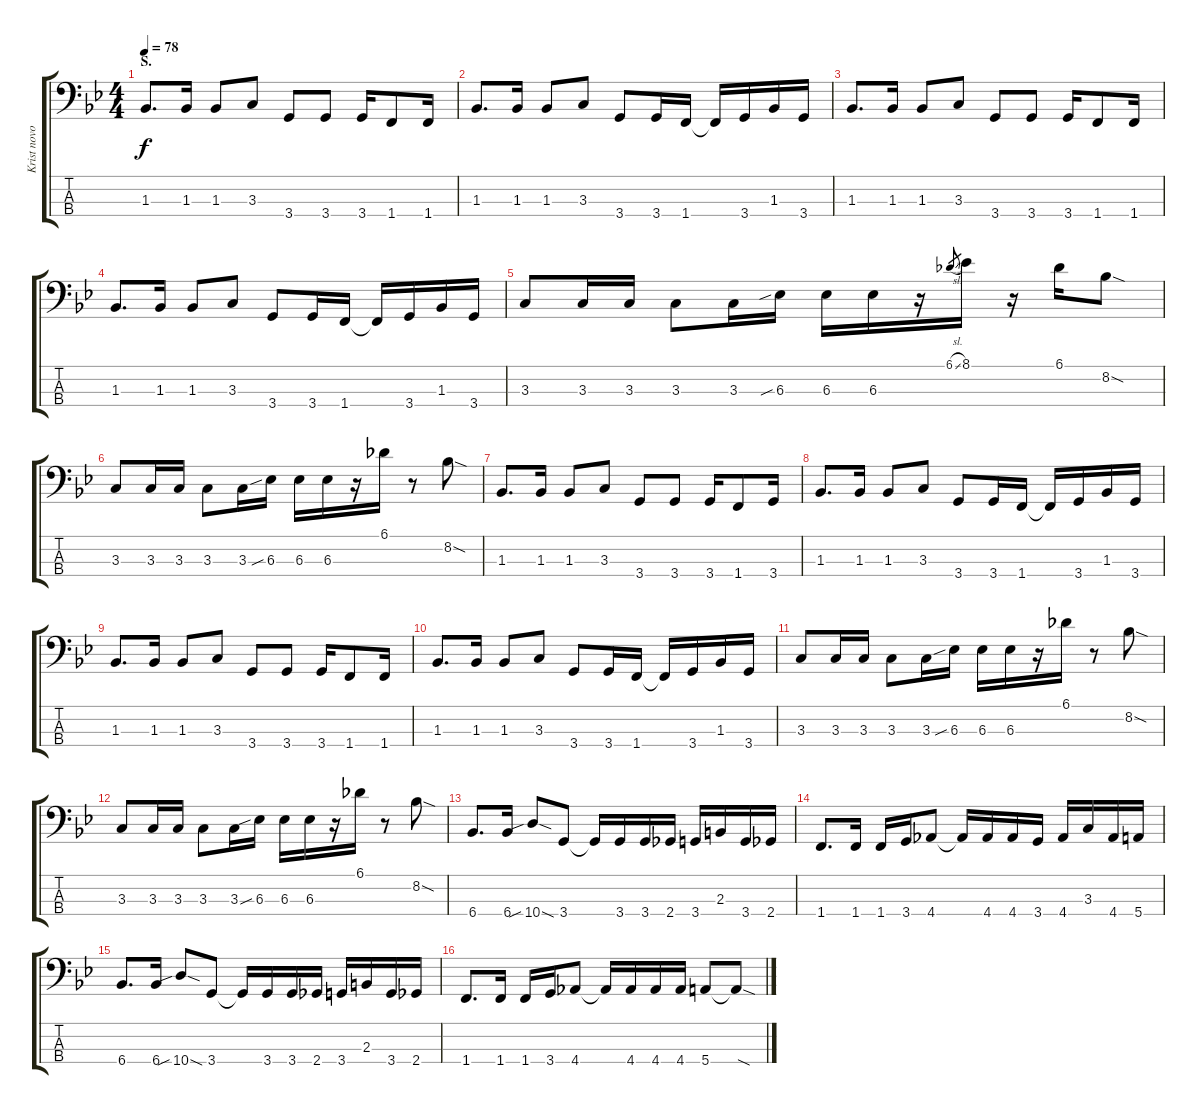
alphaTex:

\track ("Krist novoselic" "Krist novo") {instrument electricbasspick}
\staff {score tabs}
\tuning (G2 D2 A1 E1) {hide}
\ts (4 4)
\section ("" "S.")
\tempo 78
\clef f4
\ks bb
1.3.8{d dy f} 1.3.16 1.3.8 3.3.8 3.4.8 3.4.8 3.4.16 1.4.8 1.4.16 |
1.3.8{d} 1.3.16 1.3.8 3.3.8 3.4.8 3.4.16 1.4.16 1.4{t}.16 3.4.16 1.3.16 3.4.16 |
1.3.8{d} 1.3.16 1.3.8 3.3.8 3.4.8 3.4.8 3.4.16 1.4.8 1.4.16 |
1.3.8{d} 1.3.16 1.3.8 3.3.8 3.4.8 3.4.16 1.4.16 1.4{t}.16 3.4.16 1.3.16 3.4.16 |
3.3.8 3.3.16 3.3.16 3.3.8 3.3.16 6.3{sib}.16 6.3.16 6.3.16 r.16 6.1{sl}.8{gr} 8.1.16 r.16 6.1.16 8.2{sod}.8 |
3.3.8 3.3.16 3.3.16 3.3.8 3.3.16 6.3{sib}.16 6.3.16 6.3.16 r.16 6.1.16 r.8 8.2{sod}.8 |
1.3.8{d} 1.3.16 1.3.8 3.3.8 3.4.8 3.4.8 3.4.16 1.4.8 3.4.16 |
1.3.8{d} 1.3.16 1.3.8 3.3.8 3.4.8 3.4.16 1.4.16 1.4{t}.16 3.4.16 1.3.16 3.4.16 |
1.3.8{d} 1.3.16 1.3.8 3.3.8 3.4.8 3.4.8 3.4.16 1.4.8 1.4.16 |
1.3.8{d} 1.3.16 1.3.8 3.3.8 3.4.8 3.4.16 1.4.16 1.4{t}.16 3.4.16 1.3.16 3.4.16 |
3.3.8 3.3.16 3.3.16 3.3.8 3.3.16 6.3{sib}.16 6.3.16 6.3.16 r.16 6.1.16 r.8 8.2{sod}.8 |
3.3.8 3.3.16 3.3.16 3.3.8 3.3.16 6.3{sib}.16 6.3.16 6.3.16 r.16 6.1.16 r.8 8.2{sod}.8 |
6.4.8{d} 6.4.16 10.4{sib sod}.8 3.4.8 3.4{t}.16 3.4.16 3.4.16 2.4.16 3.4.16 2.3.16 3.4.16 2.4.16 |
1.4.8{d} 1.4.16 1.4.16 3.4.16 4.4.8 4.4{t}.16 4.4.16 4.4.16 3.4.16 4.4.16 3.3.16 4.4.16 5.4.16 |
6.4.8{d} 6.4.16 10.4{sib sod}.8 3.4.8 3.4{t}.16 3.4.16 3.4.16 2.4.16 3.4.16 2.3.16 3.4.16 2.4.16 |
1.4.8{d} 1.4.16 1.4.16 3.4.16 4.4.8 4.4{t}.16 4.4.16 4.4.16 4.4.16 5.4.8 5.4{sod t}.8
